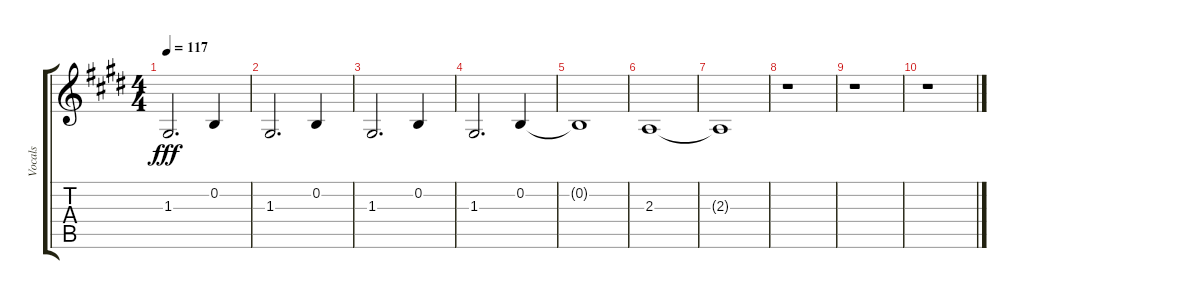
\track ("Vocals" "Vocals") {instrument voiceoohs}
\staff {score tabs}
\tuning (E4 B3 G3 D3 A2 E2) {hide}
\ts (4 4)
\tempo 117
\clef g2
\ks e
1.3.2{d dy fff} 0.2.4 |
1.3.2{d} 0.2.4 |
1.3.2{d} 0.2.4 |
1.3.2{d} 0.2.4 |
0.2{t}.1 |
2.3.1 |
2.3{t}.1 |
r.1 |
r.1 |
r.1
